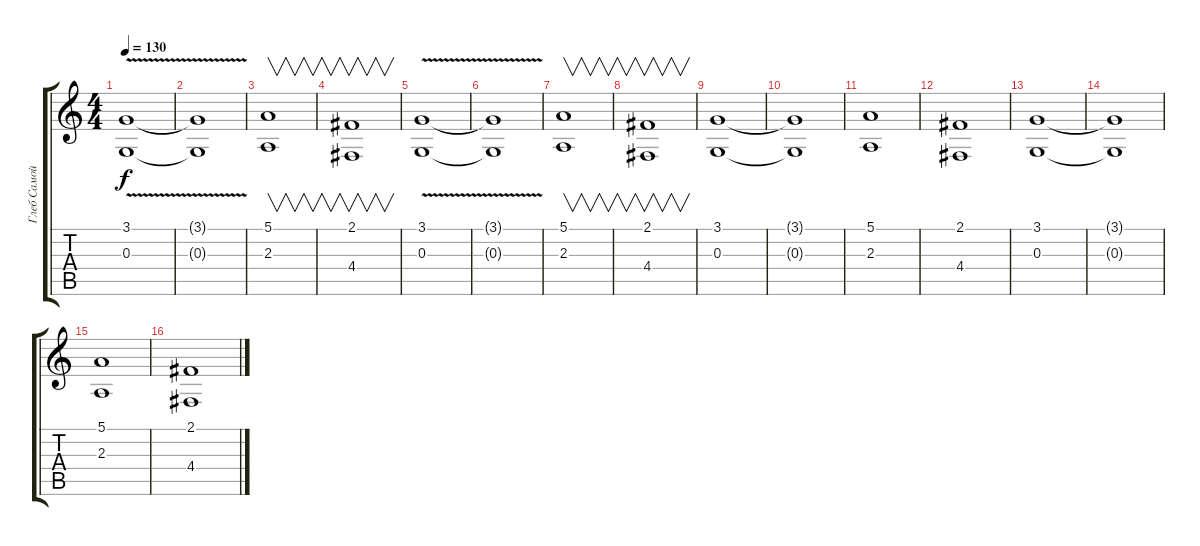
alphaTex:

\track ("Глеб Самойлов (клавишные)" "Глеб Самой") {instrument tremolostrings}
\staff {score tabs}
\tuning (E4 B3 G3 D3 A2 E2) {hide}
\ts (4 4)
\tempo 130
\clef g2
\ks c
(3.1{v} 0.3).1{dy f} |
(3.1{t} 0.3{t}).1 |
(5.1 2.3).1{v} |
(2.1 4.4).1{v} |
(3.1{v} 0.3).1 |
(3.1{t} 0.3{t}).1 |
(5.1 2.3).1{v} |
(2.1 4.4).1{v} |
(3.1 0.3).1 |
(3.1{t} 0.3{t}).1 |
(5.1 2.3).1 |
(2.1 4.4).1 |
(3.1 0.3).1 |
(3.1{t} 0.3{t}).1 |
(5.1 2.3).1 |
(2.1 4.4).1
